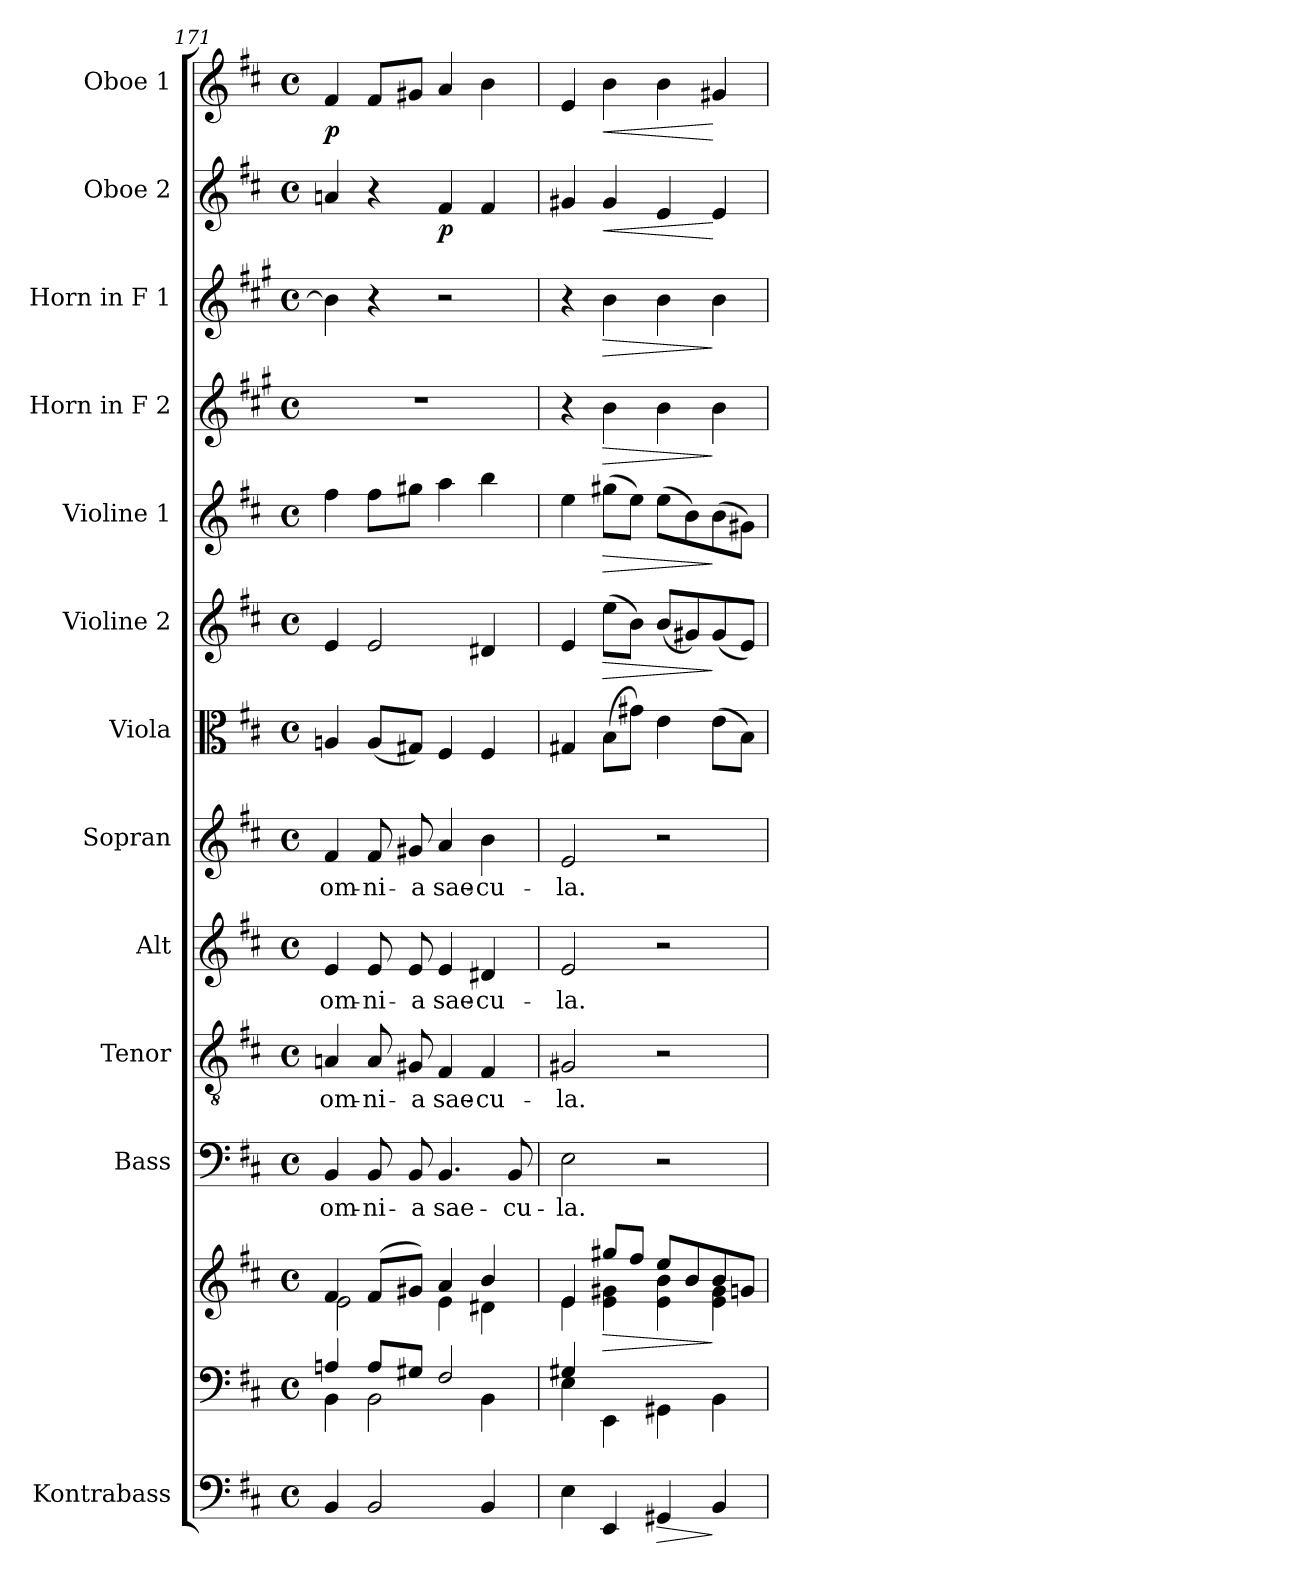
**kern	**dynam	**kern	**kern	**dynam	**kern	**text	**kern	**text	**kern	**text	**kern	**text	**kern	**kern	**dynam	**kern	**dynam	**kern	**dynam	**kern	**dynam	**kern	**dynam	**kern	**dynam
*part13	*part13	*part12	*part12	*part12	*part11	*part11	*part10	*part10	*part9	*part9	*part8	*part8	*part7	*part6	*part6	*part5	*part5	*part4	*part4	*part3	*part3	*part2	*part2	*part1	*part1
*staff14	*staff14	*staff13	*staff12	*staff12/13	*staff11	*staff11	*staff10	*staff10	*staff9	*staff9	*staff8	*staff8	*staff7	*staff6	*staff6	*staff5	*staff5	*staff4	*staff4	*staff3	*staff3	*staff2	*staff2	*staff1	*staff1
*I"Kontrabass	*	*	*	*	*I"Bass	*	*I"Tenor	*	*I"Alt	*	*I"Sopran	*	*I"Viola	*I"Violine 2	*	*I"Violine 1	*	*I"Horn in F 2	*	*I"Horn in F 1	*	*I"Oboe 2	*	*I"Oboe 1	*
*I'Kb.	*	*	*	*	*I'B.	*	*I'T.	*	*I'A.	*	*I'S.	*	*I'Vla.	*I'Vl. 2	*	*I'Vl. 1	*	*	*	*	*	*I'Ob. 2	*	*I'Ob. 1	*
*clefF4	*	*clefF4	*clefG2	*	*clefF4	*	*clefGv2	*	*clefG2	*	*clefG2	*	*clefC3	*clefG2	*	*clefG2	*	*clefG2	*	*clefG2	*	*clefG2	*	*clefG2	*
*ITrd7c12	*	*	*	*	*	*	*	*	*	*	*	*	*	*	*	*	*	*ITrd4c7	*	*ITrd4c7	*	*	*	*	*
*k[f#c#]	*	*k[f#c#]	*k[f#c#]	*	*k[f#c#]	*	*k[f#c#]	*	*k[f#c#]	*	*k[f#c#]	*	*k[f#c#]	*k[f#c#]	*	*k[f#c#]	*	*k[f#c#]	*	*k[f#c#]	*	*k[f#c#]	*	*k[f#c#]	*
*D:	*	*D:	*D:	*	*D:	*	*D:	*	*D:	*	*D:	*	*D:	*D:	*	*D:	*	*D:	*	*D:	*	*D:	*	*D:	*
*M4/4	*	*M4/4	*M4/4	*	*M4/4	*	*M4/4	*	*M4/4	*	*M4/4	*	*M4/4	*M4/4	*	*M4/4	*	*M4/4	*	*M4/4	*	*M4/4	*	*M4/4	*
*met(c)	*	*met(c)	*met(c)	*	*met(c)	*	*met(c)	*	*met(c)	*	*met(c)	*	*met(c)	*met(c)	*	*met(c)	*	*met(c)	*	*met(c)	*	*met(c)	*	*met(c)	*
=171	=171	=171	=171	=171	=171	=171	=171	=171	=171	=171	=171	=171	=171	=171	=171	=171	=171	=171	=171	=171	=171	=171	=171	=171	=171
*	*	*^	*^	*	*	*	*	*	*	*	*	*	*	*	*	*	*	*	*	*	*	*	*	*	*
!	!	!	!	!	!	!	!	!LO:LY:b	!	!LO:LY:b	!	!LO:LY:b	!	!LO:LY:b	!	!	!	!	!	!	!	!	!	!	!	!	!LO:DY:b
4BBB/	.	4An/	4BB\	4f#/	2e\	.	4BB/	om-	4An/	om-	4e/	om-	4f#/	om-	4An/	4e/	.	4ff#\	.	1r	.	4e\]	.	4an/	.	4f#/	p
!	!	!	!	!	!	!	!	!LO:LY:b	!	!LO:LY:b	!	!LO:LY:b	!	!LO:LY:b	!	!	!	!	!	!	!	!	!	!	!	!	!
2BBB/	.	8A/L	2BB\	(<8f#/L	.	.	8BB/	-ni-	8A/	-ni-	8e/	-ni-	8f#/	-ni-	(<8A/L	2e/	.	8ff#\L	.	.	.	4r	.	4r	.	8f#/L	.
!	!	!	!	!	!	!	!	!LO:LY:b	!	!LO:LY:b	!	!LO:LY:b	!	!LO:LY:b	!	!	!	!	!	!	!	!	!	!	!	!	!
.	.	8G#X/J	.	8g#X/J)	.	.	8BB/	-a	8G#X/	-a	8e/	-a	8g#X/	-a	8G#X/J)	.	.	8gg#X\J	.	.	.	.	.	.	.	8g#X/J	.
!	!	!	!	!	!	!	!	!LO:LY:b	!	!LO:LY:b	!	!LO:LY:b	!	!LO:LY:b	!	!	!	!	!	!	!	!	!	!	!LO:DY:b	!	!
.	.	2F#/	.	4a/	4e\	.	4.BB/	sae-	4F#/	sae-	4e/	sae-	4a/	sae-	4F#/	.	.	4aa\	.	.	.	2r	.	4f#/	p	4a/	.
!	!	!	!	!	!	!	!	!	!	!LO:LY:b	!	!LO:LY:b	!	!LO:LY:b	!	!	!	!	!	!	!	!	!	!	!	!	!
4BBB/	.	.	4BB\	4b/	4d#X\	.	.	.	4F#/	-cu-	4d#X/	-cu-	4b\	-cu-	4F#/	4d#X/	.	4bb\	.	.	.	.	.	4f#/	.	4b\	.
!	!	!	!	!	!	!	!	!LO:LY:b	!	!	!	!	!	!	!	!	!	!	!	!	!	!	!	!	!	!	!
.	.	.	.	.	.	.	8BB/	-cu-	.	.	.	.	.	.	.	.	.	.	.	.	.	.	.	.	.	.	.
=172	=172	=172	=172	=172	=172	=172	=172	=172	=172	=172	=172	=172	=172	=172	=172	=172	=172	=172	=172	=172	=172	=172	=172	=172	=172	=172	=172
!	!	!	!	!	!	!	!	!LO:LY:b	!	!LO:LY:b	!	!LO:LY:b	!	!LO:LY:b	!	!	!	!	!	!	!	!	!	!	!	!	!
4EE\	.	4G#X/	4E\	4e/	4e\	.	2E\	-la.	2G#X/	-la.	2e/	-la.	2e/	-la.	4G#X/	4e/	.	4ee\	.	4r	.	4r	.	4g#X/	.	4e/	.
!	!	!	!	!	!	!LO:HP:b	!	!	!	!	!	!	!	!	!	!	!LO:HP:b	!	!LO:HP:b	!	!LO:HP:b	!	!LO:HP:b	!	!LO:HP:b	!	!LO:HP:b
4EEE/	.	4ryy	4EE\	8gg#X!/L	4e\ 4g#X\	>	.	.	.	.	.	.	.	.	(>8B\L	(>8ee\L	>	(>8gg#X\L	>	4e\	>	4e\	>	4g#/	<	4b\	<
.	.	.	.	8ff#!/J	.	.	.	.	.	.	.	.	.	.	8g#X\J)	8b\J)	.	8ee\J)	.	.	.	.	.	.	.	.	.
!	!LO:HP:b	!	!	!	!	!	!	!	!	!	!	!	!	!	!	!	!	!	!	!	!	!	!	!	!	!	!
4GGG#X/	>	2ryy	4GG#X\	8ee!/L	4e\ 4b\	.	2r	.	2r	.	2r	.	2r	.	4e\	(<8b/L	.	(>8ee\L	.	4e\	.	4e\	.	4e/	.	4b\	.
.	.	.	.	8b!/	.	.	.	.	.	.	.	.	.	.	.	8g#X/)	.	8b\)	.	.	.	.	.	.	.	.	.
4BBB/	]	.	4BB\	8b!/	4e\ 4g#\	]	.	.	.	.	.	.	.	.	(>8e\L	(<8g#/	]	(>8b\	]	4e\	]	4e\	]	4e/	[	4g#X/	[
.	.	.	.	8g!/J	.	.	.	.	.	.	.	.	.	.	8B\J)	8e/J)	.	8g#X\J)	.	.	.	.	.	.	.	.	.
*	*	*v	*v	*	*	*	*	*	*	*	*	*	*	*	*	*	*	*	*	*	*	*	*	*	*	*	*
*	*	*	*v	*v	*	*	*	*	*	*	*	*	*	*	*	*	*	*	*	*	*	*	*	*	*	*
=	=	=	=	=	=	=	=	=	=	=	=	=	=	=	=	=	=	=	=	=	=	=	=	=	=
*-	*-	*-	*-	*-	*-	*-	*-	*-	*-	*-	*-	*-	*-	*-	*-	*-	*-	*-	*-	*-	*-	*-	*-	*-	*-
